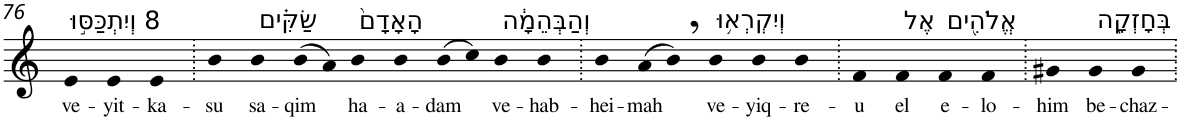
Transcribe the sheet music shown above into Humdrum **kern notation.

**kern	**text
*part1	*part1
*staff1	*staff1
*I"Piano	*
*I'Pno	*
!!LO:PB:g=z
*clefG2	*
*k[]	*
=76	=76
!LO:TX:a:t=8 וְיִתְכַּסּ֣וּ	!
!	!LO:LY:b
4e	ve-
!	!LO:LY:b
4e	-yit-
!	!LO:LY:b
4e	-ka-
=77.	=77.
!	!LO:LY:b
4b	-su
!LO:TX:a:t=שַׂקִּ֗ים	!
!	!LO:LY:b
4b	sa-
!	!LO:LY:b
(>8b	-qim
8a)	.
!LO:TX:a:t=הָאָדָם֙	!
!	!LO:LY:b
4b	ha-
!	!LO:LY:b
4b	-a-
!	!LO:LY:b
(>8b	-dam
8cc)	.
!LO:TX:a:t=וְהַבְּהֵמָ֔ה	!
!	!LO:LY:b
4b	ve-
!	!LO:LY:b
4b	-hab-
=78.	=78.
!	!LO:LY:b
4b	-hei-
!	!LO:LY:b
(>8a	-mah
8b,)	.
!LO:TX:a:t=וְיִקְרְא֥וּ	!
!	!LO:LY:b
4b	ve-
!	!LO:LY:b
4b	-yiq-
!	!LO:LY:b
4b	-re-
=79.	=79.
!	!LO:LY:b
4f	-u
!LO:TX:a:t=אֶל	!
!	!LO:LY:b
4f	el
!LO:TX:a:t=אֱלֹהִ֖ים	!
!	!LO:LY:b
4f	e-
!	!LO:LY:b
4f	-lo-
=80.	=80.
!	!LO:LY:b
4g#X	-him
!LO:TX:a:t=בְּחָזְקָ֑ה	!
!	!LO:LY:b
4g#	be-
!	!LO:LY:b
4g#	-chaz-
=.	=.
*-	*-
